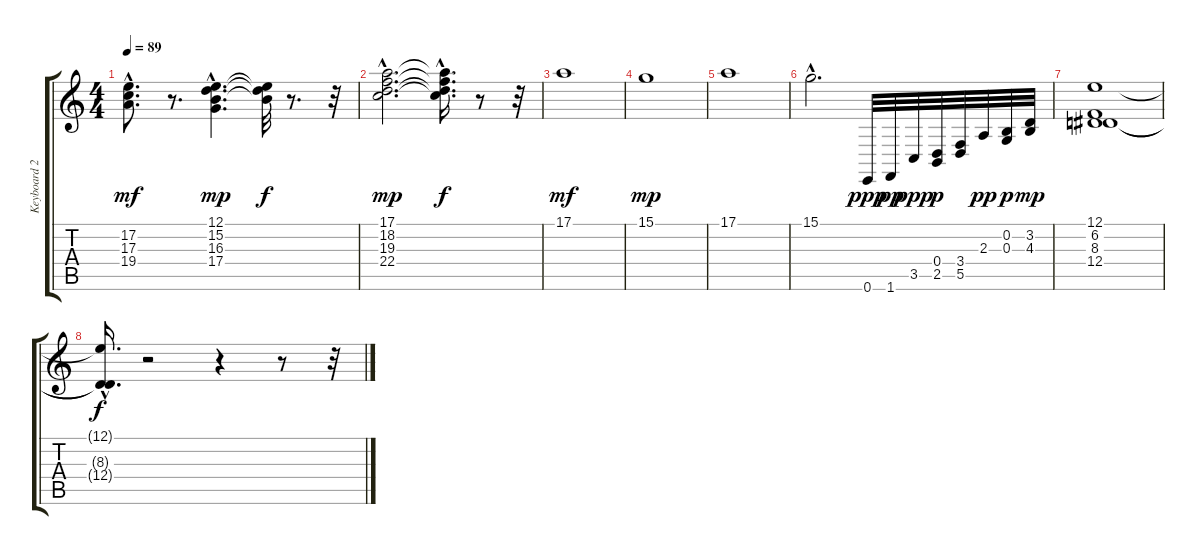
\track ("Keyboard 2" "Keyboard 2") {instrument rockorgan}
\staff {score tabs}
\tuning (E4 B3 G3 D3 A2 E2) {hide}
\ts (4 4)
\tempo 89
\clef g2
\ks c
(17.2{hac} 17.3 19.4{hac}).8{d dy mf} r.8{d} (12.1{hac} 15.2{hac} 16.3{hac} 17.4{hac}).4{d dy mp} (12.1{t} 15.2{t} 16.3{t}).32{dy f} r.8{d} r.32 |
(17.1{hac} 18.2{hac} 19.3{hac} 22.4{hac}).2{d dy mp} (17.1{hac t} 18.2{t} 19.3{t} 22.4{hac t}).16{d dy f} r.8 r.32 |
17.1.1{dy mf} |
15.1.1{dy mp} |
17.1.1 |
15.1{hac}.2{d} 0.6.32{dy ppp} 1.6.32{dy pp} 3.5.32{dy ppp} (0.4 2.5).32{dy p} (3.4 5.5).32 2.3.32{dy pp} (0.2 0.3).32{dy p} (3.2 4.3).32{dy mp} |
(12.1 6.2 8.3 12.4).1 |
(12.1{hac t} 8.3{t} 12.4{t}).16{d dy f} r.2 r.4 r.8 r.32
